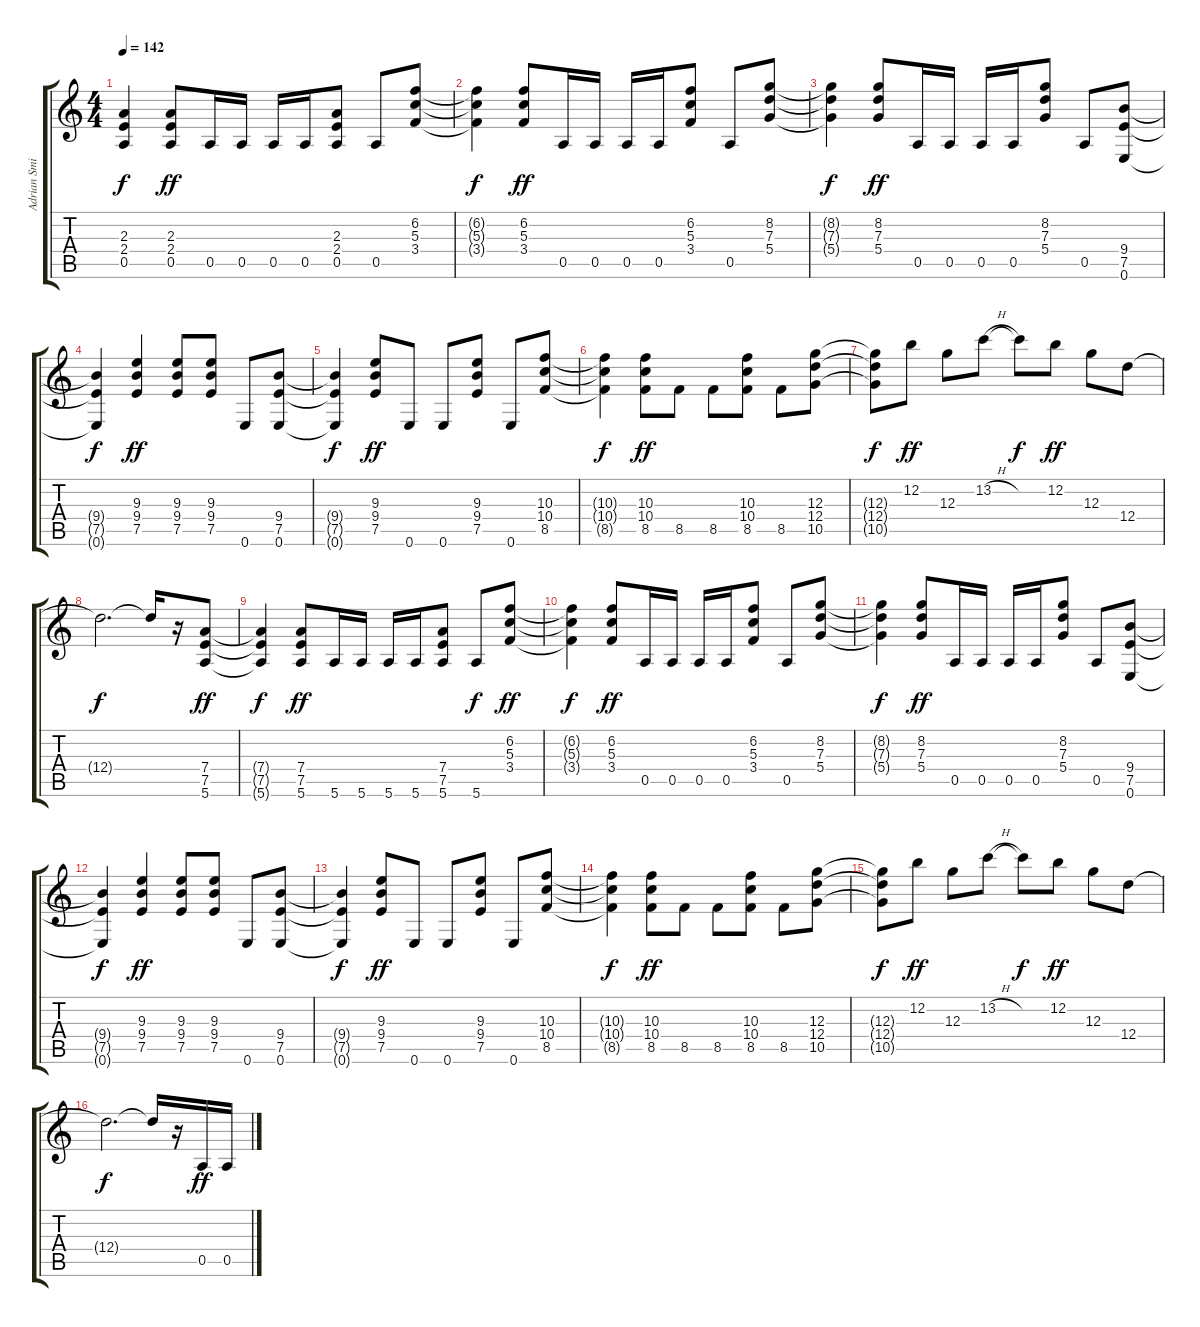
\track ("Adrian Smith" "Adrian Smi") {instrument overdrivenguitar}
\staff {score tabs}
\tuning (E4 B3 G3 D3 A2 E2) {hide}
\ts (4 4)
\tempo 142
\clef g2
\ks c
(2.3{t} 2.4{t} 0.5{t}).4{dy f} (2.3 2.4 0.5).8{dy ff} 0.5.16 0.5.16 0.5.16 0.5.16 (2.3 2.4 0.5).8 0.5.8 (6.2 5.3 3.4).8 |
(6.2{t} 5.3{t} 3.4{t}).4{dy f} (6.2 5.3 3.4).8{dy ff} 0.5.16 0.5.16 0.5.16 0.5.16 (6.2 5.3 3.4).8 0.5.8 (8.2 7.3 5.4).8 |
(8.2{t} 7.3{t} 5.4{t}).4{dy f} (8.2 7.3 5.4).8{dy ff} 0.5.16 0.5.16 0.5.16 0.5.16 (8.2 7.3 5.4).8 0.5.8 (9.4 7.5 0.6).8 |
(9.4{t} 7.5{t} 0.6{t}).4{dy f} (9.3 9.4 7.5).4{dy ff} (9.3 9.4 7.5).8 (9.3 9.4 7.5).8 0.6.8 (9.4 7.5 0.6).8 |
(9.4{t} 7.5{t} 0.6{t}).4{dy f} (9.3 9.4 7.5).8{dy ff} 0.6.8 0.6.8 (9.3 9.4 7.5).8 0.6.8 (10.3 10.4 8.5).8 |
(10.3{t} 10.4{t} 8.5{t}).4{dy f} (10.3 10.4 8.5).8{dy ff} 8.5.8 8.5.8 (10.3 10.4 8.5).8 8.5.8 (12.3 12.4 10.5).8 |
(12.3{t} 12.4{t} 10.5{t}).8{dy f} 12.2.8{dy ff} 12.3.8 13.2{h}.8 13.2{t}.8{dy f} 12.2.8{dy ff} 12.3.8 12.4.8 |
12.4{t}.2{d dy f} 12.4{t}.16 r.16 (7.4 7.5 5.6).8{dy ff} |
(7.4{t} 7.5{t} 5.6{t}).4{dy f} (7.4 7.5 5.6).8{dy ff} 5.6.16 5.6.16 5.6.16 5.6.16 (7.4 7.5 5.6).8 5.6.8{dy f} (6.2 5.3 3.4).8{dy ff} |
(6.2{t} 5.3{t} 3.4{t}).4{dy f} (6.2 5.3 3.4).8{dy ff} 0.5.16 0.5.16 0.5.16 0.5.16 (6.2 5.3 3.4).8 0.5.8 (8.2 7.3 5.4).8 |
(8.2{t} 7.3{t} 5.4{t}).4{dy f} (8.2 7.3 5.4).8{dy ff} 0.5.16 0.5.16 0.5.16 0.5.16 (8.2 7.3 5.4).8 0.5.8 (9.4 7.5 0.6).8 |
(9.4{t} 7.5{t} 0.6{t}).4{dy f} (9.3 9.4 7.5).4{dy ff} (9.3 9.4 7.5).8 (9.3 9.4 7.5).8 0.6.8 (9.4 7.5 0.6).8 |
(9.4{t} 7.5{t} 0.6{t}).4{dy f} (9.3 9.4 7.5).8{dy ff} 0.6.8 0.6.8 (9.3 9.4 7.5).8 0.6.8 (10.3 10.4 8.5).8 |
(10.3{t} 10.4{t} 8.5{t}).4{dy f} (10.3 10.4 8.5).8{dy ff} 8.5.8 8.5.8 (10.3 10.4 8.5).8 8.5.8 (12.3 12.4 10.5).8 |
(12.3{t} 12.4{t} 10.5{t}).8{dy f} 12.2.8{dy ff} 12.3.8 13.2{h}.8 13.2{t}.8{dy f} 12.2.8{dy ff} 12.3.8 12.4.8 |
12.4{t}.2{d dy f} 12.4{t}.16 r.16 0.5.16{dy ff} 0.5.16
